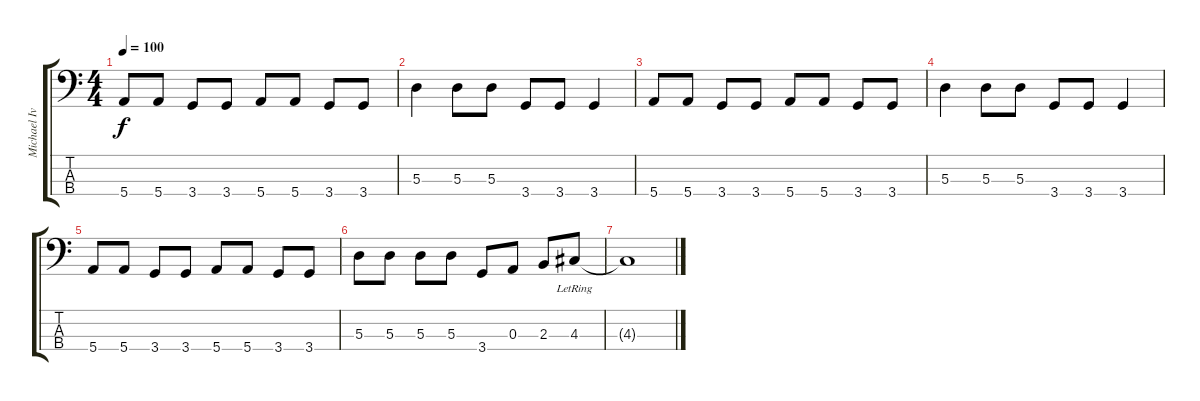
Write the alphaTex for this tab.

\track ("Michael Ivins" "Michael Iv") {instrument electricbassfinger}
\staff {score tabs}
\tuning (G2 D2 A1 E1) {hide}
\ts (4 4)
\tempo 100
\clef f4
\ks c
5.4.8{dy f} 5.4.8 3.4.8 3.4.8 5.4.8 5.4.8 3.4.8 3.4.8 |
5.3.4 5.3.8 5.3.8 3.4.8 3.4.8 3.4.4 |
5.4.8 5.4.8 3.4.8 3.4.8 5.4.8 5.4.8 3.4.8 3.4.8 |
5.3.4 5.3.8 5.3.8 3.4.8 3.4.8 3.4.4 |
5.4.8 5.4.8 3.4.8 3.4.8 5.4.8 5.4.8 3.4.8 3.4.8 |
5.3.8 5.3.8 5.3.8 5.3.8 3.4.8 0.3.8 2.3.8 4.3{lr}.8 |
4.3{t}.1
